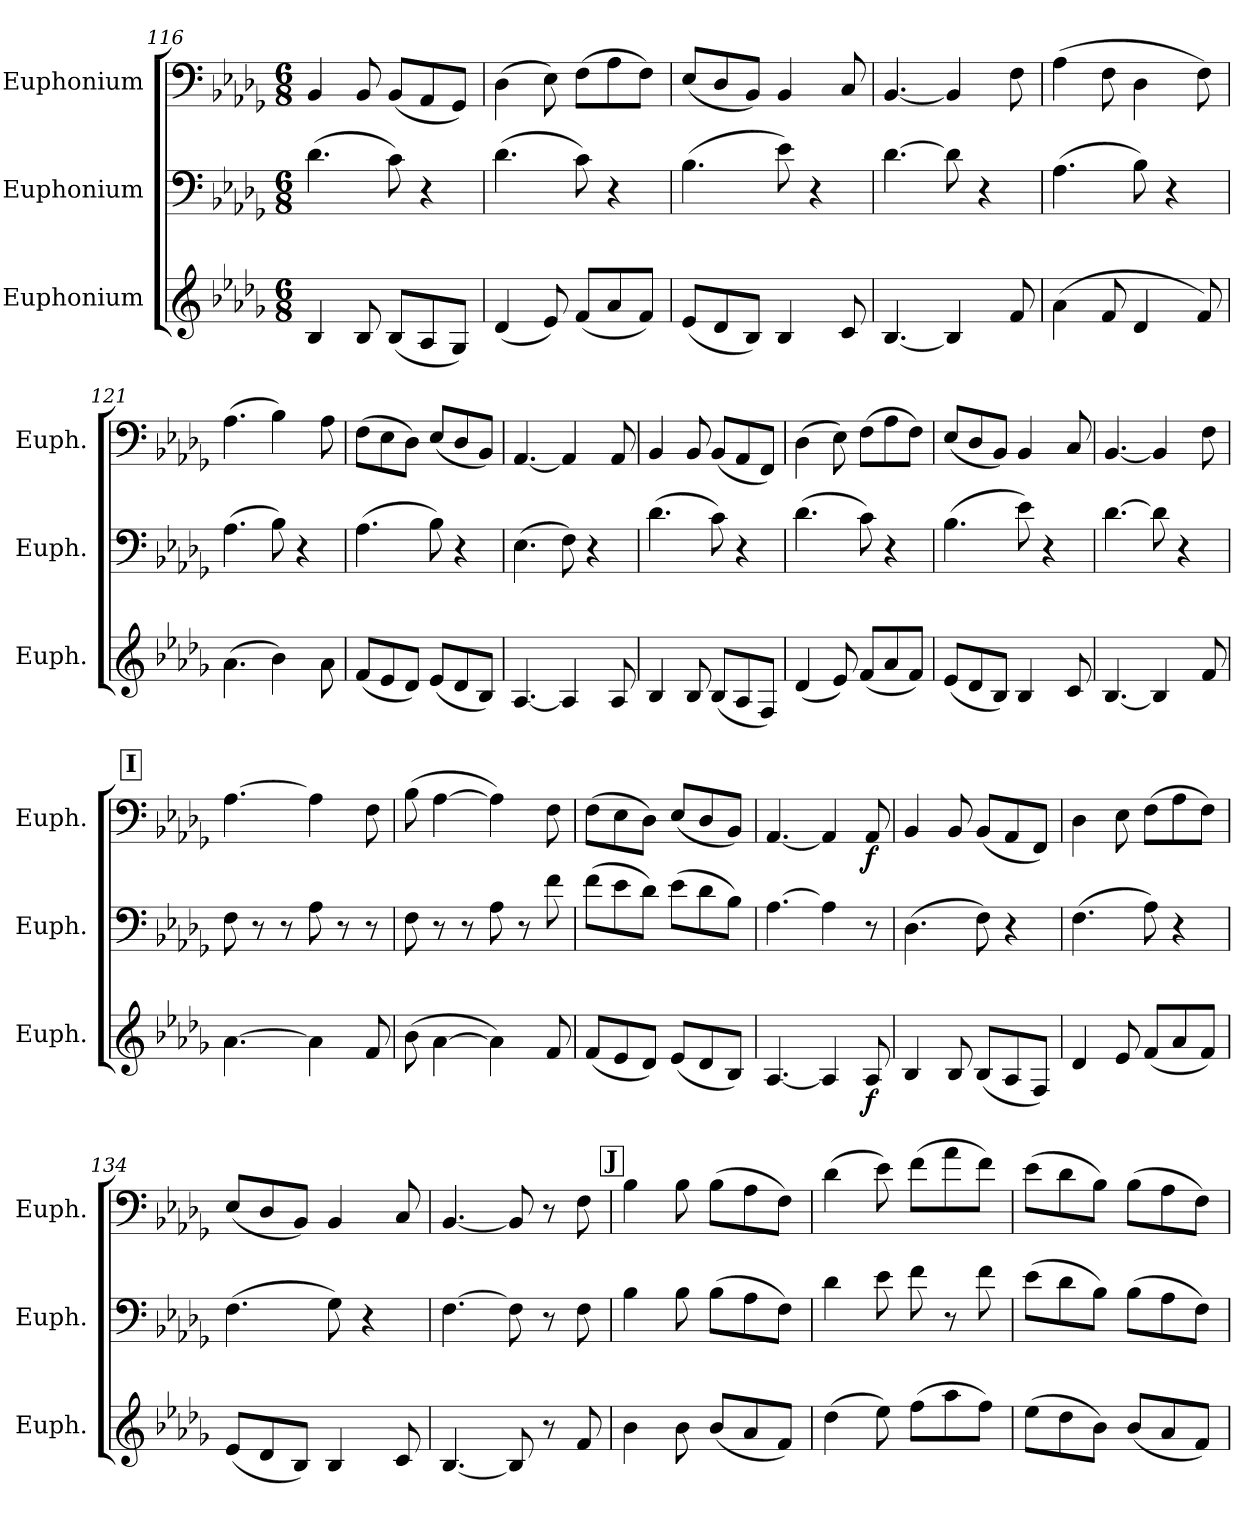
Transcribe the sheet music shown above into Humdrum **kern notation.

**kern	**dynam	**kern	**kern	**dynam
*part3	*part3	*part2	*part1	*part1
*staff3	*staff3	*staff2	*staff1	*staff1
*I"Euphonium	*	*I"Euphonium	*I"Euphonium	*
*I'Euph.	*	*I'Euph.	*I'Euph.	*
!!LO:PB:g=z
*clefG2	*	*clefF4	*clefF4	*
*ITrd8c14	*	*	*	*
*k[b-e-a-d-g-]	*	*k[b-e-a-d-g-]	*k[b-e-a-d-g-]	*
*M6/8	*	*M6/8	*M6/8	*
=116	=116	=116	=116	=116
4BB-/	.	(4.d-\	4BB-/	.
8BB-/	.	.	8BB-/	.
(8BB-/L	.	8c\)	(8BB-/L	.
8AA-/	.	4r	8AA-/	.
8GG-/J)	.	.	8GG-/J)	.
=117	=117	=117	=117	=117
(4D-/	.	(4.d-\	(4D-\	.
8E-/)	.	.	8E-\)	.
(8F/L	.	8c\)	(8F\L	.
8A-/	.	4r	8A-\	.
8F/J)	.	.	8F\J)	.
=118	=118	=118	=118	=118
(8E-/L	.	(4.B-\	(8E-/L	.
8D-/	.	.	8D-/	.
8BB-/J)	.	.	8BB-/J)	.
4BB-/	.	8e-\)	4BB-/	.
.	.	4r	.	.
8C/	.	.	8C/	.
=119	=119	=119	=119	=119
[4.BB-/	.	[4.d-\	[4.BB-/	.
4BB-/]	.	8d-\]	4BB-/]	.
.	.	4r	.	.
8F/	.	.	8F\	.
=120	=120	=120	=120	=120
(4A-\	.	(4.A-\	(4A-\	.
8F/	.	.	8F\	.
4D-/	.	8B-\)	4D-\	.
.	.	4r	.	.
8F/)	.	.	8F\)	.
=121	=121	=121	=121	=121
(4.A-\	.	(4.A-\	(4.A-\	.
4B-\)	.	8B-\)	4B-\)	.
.	.	4r	.	.
8A-\	.	.	8A-\	.
!!LO:LB:g=z
=122	=122	=122	=122	=122
(8F/L	.	(4.A-\	(8F\L	.
8E-/	.	.	8E-\	.
8D-/J)	.	.	8D-\J)	.
(8E-/L	.	8B-\)	(8E-/L	.
8D-/	.	4r	8D-/	.
8BB-/J)	.	.	8BB-/J)	.
=123	=123	=123	=123	=123
[4.AA-/	.	(4.E-\	[4.AA-/	.
4AA-/]	.	8F\)	4AA-/]	.
.	.	4r	.	.
8AA-/	.	.	8AA-/	.
=124	=124	=124	=124	=124
4BB-/	.	(4.d-\	4BB-/	.
8BB-/	.	.	8BB-/	.
(8BB-/L	.	8c\)	(8BB-/L	.
8AA-/	.	4r	8AA-/	.
8FF/J)	.	.	8FF/J)	.
=125	=125	=125	=125	=125
(4D-/	.	(4.d-\	(4D-\	.
8E-/)	.	.	8E-\)	.
(8F/L	.	8c\)	(8F\L	.
8A-/	.	4r	8A-\	.
8F/J)	.	.	8F\J)	.
=126	=126	=126	=126	=126
(8E-/L	.	(4.B-\	(8E-/L	.
8D-/	.	.	8D-/	.
8BB-/J)	.	.	8BB-/J)	.
4BB-/	.	8e-\)	4BB-/	.
.	.	4r	.	.
8C/	.	.	8C/	.
=127	=127	=127	=127	=127
[4.BB-/	.	[4.d-\	[4.BB-/	.
4BB-/]	.	8d-\]	4BB-/]	.
.	.	4r	.	.
8F/	.	.	8F\	.
!!LO:LB:g=z
!!LO:REH:place=s1:a:B:fs=14:t=I
=128	=128	=128	=128	=128
[4.A-\	.	8F\	[4.A-\	.
.	.	8r	.	.
.	.	8r	.	.
4A-\]	.	8A-\	4A-\]	.
.	.	8r	.	.
8F/	.	8r	8F\	.
=129	=129	=129	=129	=129
(8B-\	.	8F\	(8B-\	.
[4A-\	.	8r	[4A-\	.
.	.	8r	.	.
4A-\])	.	8A-\	4A-\])	.
.	.	8r	.	.
8F/	.	8f\	8F\	.
=130	=130	=130	=130	=130
(8F/L	.	(8f\L	(8F\L	.
8E-/	.	8e-\	8E-\	.
8D-/J)	.	8d-\J)	8D-\J)	.
(8E-/L	.	(8e-\L	(8E-/L	.
8D-/	.	8d-\	8D-/	.
8BB-/J)	.	8B-\J)	8BB-/J)	.
=131	=131	=131	=131	=131
[4.AA-/	.	[4.A-\	[4.AA-/	.
4AA-/]	.	4A-\]	4AA-/]	.
!	!LO:DY:b	!	!	!LO:DY:b
8AA-/	f	8r	8AA-/	f
=132	=132	=132	=132	=132
4BB-/	.	(4.D-\	4BB-/	.
8BB-/	.	.	8BB-/	.
(8BB-/L	.	8F\)	(8BB-/L	.
8AA-/	.	4r	8AA-/	.
8FF/J)	.	.	8FF/J)	.
=133	=133	=133	=133	=133
4D-/	.	(4.F\	4D-\	.
8E-/	.	.	8E-\	.
(8F/L	.	8A-\)	(8F\L	.
8A-/	.	4r	8A-\	.
8F/J)	.	.	8F\J)	.
!!LO:LB:g=z
=134	=134	=134	=134	=134
(8E-/L	.	(4.F\	(8E-/L	.
8D-/	.	.	8D-/	.
8BB-/J)	.	.	8BB-/J)	.
4BB-/	.	8G-\)	4BB-/	.
.	.	4r	.	.
8C/	.	.	8C/	.
=135	=135	=135	=135	=135
[4.BB-/	.	[4.F\	[4.BB-/	.
8BB-/]	.	8F\]	8BB-/]	.
8r	.	8r	8r	.
8F/	.	8F\	8F\	.
!!LO:REH:place=s1:a:B:fs=14:t=J
=136	=136	=136	=136	=136
4B-\	.	4B-\	4B-\	.
8B-\	.	8B-\	8B-\	.
(8B-/L	.	(8B-\L	(8B-\L	.
8A-/	.	8A-\	8A-\	.
8F/J)	.	8F\J)	8F\J)	.
=137	=137	=137	=137	=137
(4d-\	.	4d-\	(4d-\	.
8e-\)	.	8e-\	8e-\)	.
(8f\L	.	8f\	(8f\L	.
8a-\	.	8r	8a-\	.
8f\J)	.	8f\	8f\J)	.
=138	=138	=138	=138	=138
(8e-\L	.	(8e-\L	(8e-\L	.
8d-\	.	8d-\	8d-\	.
8B-\J)	.	8B-\J)	8B-\J)	.
(8B-/L	.	(8B-\L	(8B-\L	.
8A-/	.	8A-\	8A-\	.
8F/J)	.	8F\J)	8F\J)	.
=	=	=	=	=
*-	*-	*-	*-	*-
